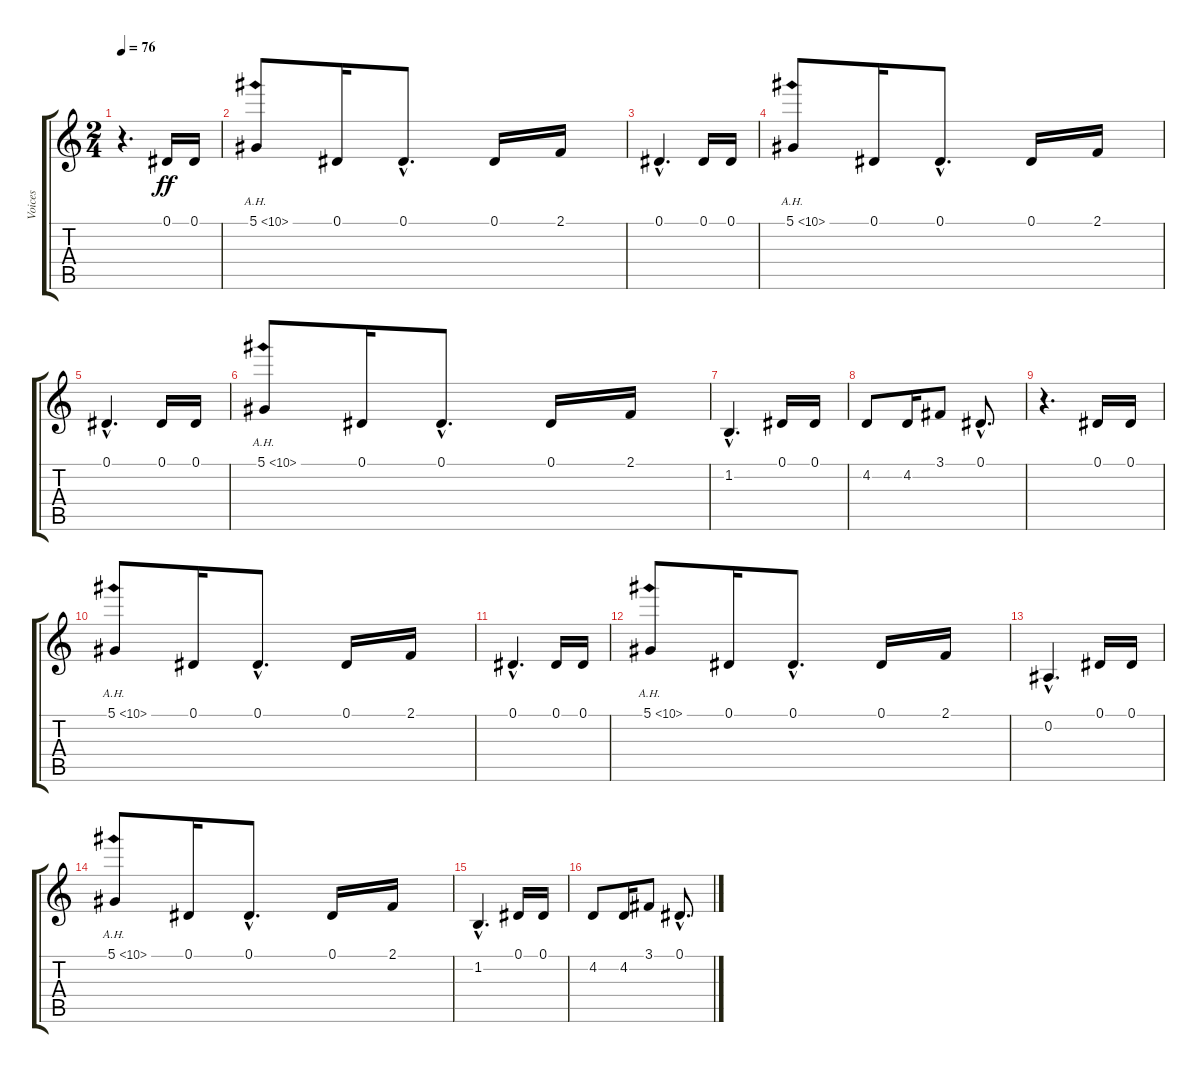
\track ("Voices" "Voices") {instrument englishhorn}
\staff {score tabs}
\tuning (Eb4 Bb3 Gb3 Db3 Ab2 Eb2) {hide}
\ts (2 4)
\tempo 76
\clef g2
\ks c
r.4{d dy ff} 0.1.16 0.1.16 |
5.1{ah 5}.8 0.1.16 0.1{hac}.8{d} 0.1.16 2.1.16 |
0.1{hac}.4{d} 0.1.16 0.1.16 |
5.1{ah 5}.8 0.1.16 0.1{hac}.8{d} 0.1.16 2.1.16 |
0.1{hac}.4{d} 0.1.16 0.1.16 |
5.1{ah 5}.8 0.1.16 0.1{hac}.8{d} 0.1.16 2.1.16 |
1.2{hac}.4{d} 0.1.16 0.1.16 |
4.2.8 4.2.16 3.1.8 0.1{hac}.8{d} |
r.4{d} 0.1.16 0.1.16 |
5.1{ah 5}.8 0.1.16 0.1{hac}.8{d} 0.1.16 2.1.16 |
0.1{hac}.4{d} 0.1.16 0.1.16 |
5.1{ah 5}.8 0.1.16 0.1{hac}.8{d} 0.1.16 2.1.16 |
0.2{hac}.4{d} 0.1.16 0.1.16 |
5.1{ah 5}.8 0.1.16 0.1{hac}.8{d} 0.1.16 2.1.16 |
1.2{hac}.4{d} 0.1.16 0.1.16 |
4.2.8 4.2.16 3.1.8 0.1{hac}.8{d volume 0}
